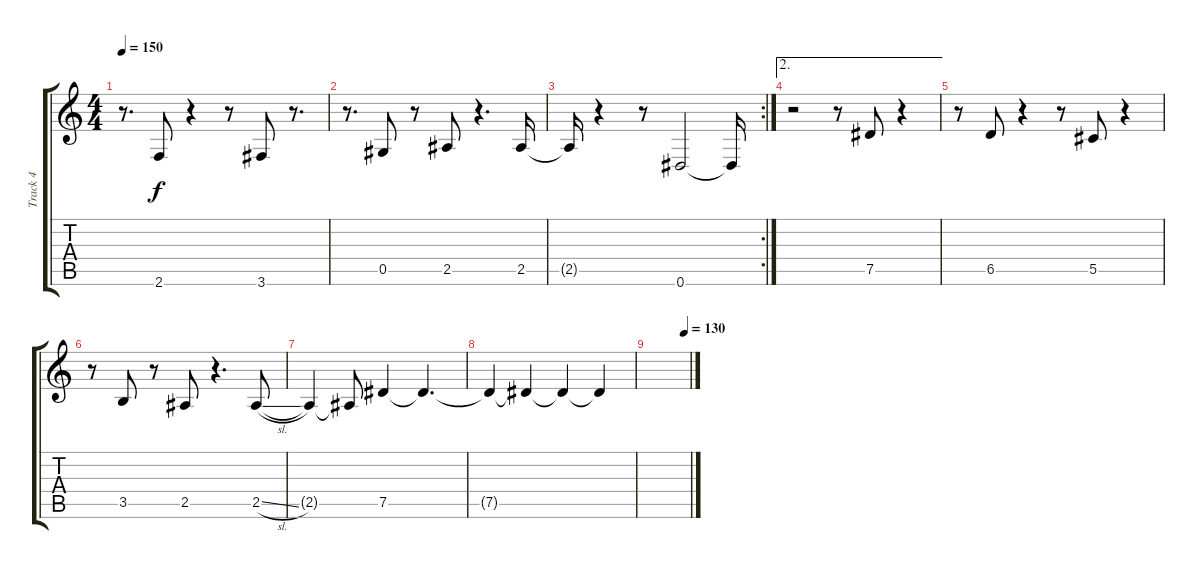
\track ("Track 4" "Track 4") {instrument electricbasspick}
\staff {score tabs}
\tuning (Eb4 Bb3 Gb3 Db3 Ab2 Eb2) {hide}
\ts (4 4)
\tempo 150
\clef g2
\ks c
r.8{d dy f} 2.6.8 r.4 r.8 3.6.8 r.8{d} |
r.8{d} 0.5.8 r.8 2.5.8 r.4{d} 2.5.16 |
\rc 2
2.5{t}.16 r.4 r.8 0.6.2 0.6{t}.16 |
\ae 2
r.2 r.8 7.5.8 r.4 |
r.8 6.5.8 r.4 r.8 5.5.8 r.4 |
r.8 3.5.8 r.8 2.5.8 r.4{d} 2.5{sl}.8 |
2.5{t}.4 2.5{t}.8 7.5.4 7.5{t}.4{d} |
7.5{t}.4 7.5{t}.4 7.5{t}.4 7.5{t}.4 |
\tempo (130 0.875)
